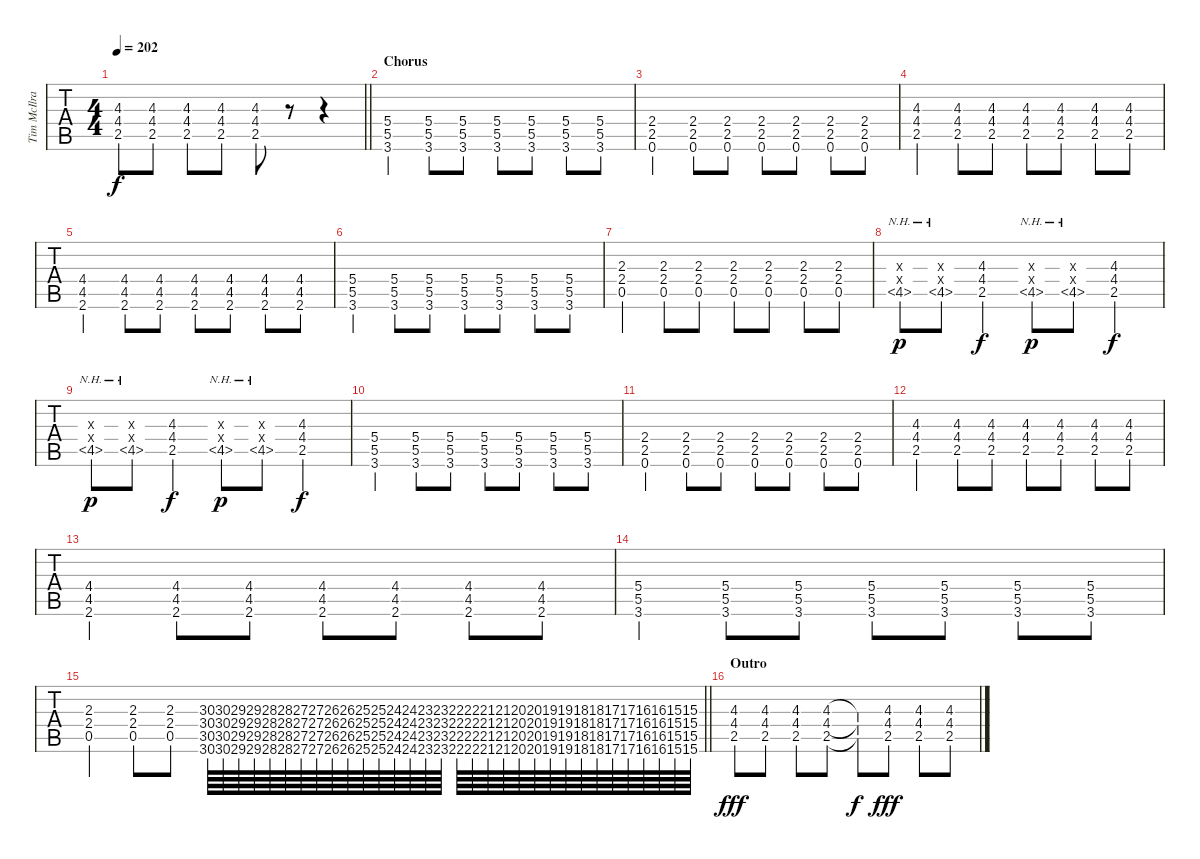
\track ("Tim McIlrath - Guitar One" "Tim McIlra") {instrument distortionguitar}
\staff {tabs}
\tuning (E4 B3 G3 D3 A2 E2) {hide}
\ts (4 4)
\tempo 202
\clef g2
\barLineRight lightlight
\ks c
(4.3 4.4 2.5).8{dy f} (4.3 4.4 2.5).8 (4.3 4.4 2.5).8 (4.3 4.4 2.5).8 (4.3 4.4 2.5).8 r.8 r.4 |
\section ("" "Chorus")
(5.4 5.5 3.6).4 (5.4 5.5 3.6).8 (5.4 5.5 3.6).8 (5.4 5.5 3.6).8 (5.4 5.5 3.6).8 (5.4 5.5 3.6).8 (5.4 5.5 3.6).8 |
(2.4 2.5 0.6).4 (2.4 2.5 0.6).8 (2.4 2.5 0.6).8 (2.4 2.5 0.6).8 (2.4 2.5 0.6).8 (2.4 2.5 0.6).8 (2.4 2.5 0.6).8 |
(4.3 4.4 2.5).4 (4.3 4.4 2.5).8 (4.3 4.4 2.5).8 (4.3 4.4 2.5).8 (4.3 4.4 2.5).8 (4.3 4.4 2.5).8 (4.3 4.4 2.5).8 |
(4.4 4.5 2.6).4 (4.4 4.5 2.6).8 (4.4 4.5 2.6).8 (4.4 4.5 2.6).8 (4.4 4.5 2.6).8 (4.4 4.5 2.6).8 (4.4 4.5 2.6).8 |
(5.4 5.5 3.6).4 (5.4 5.5 3.6).8 (5.4 5.5 3.6).8 (5.4 5.5 3.6).8 (5.4 5.5 3.6).8 (5.4 5.5 3.6).8 (5.4 5.5 3.6).8 |
(2.3 2.4 0.5).4 (2.3 2.4 0.5).8 (2.3 2.4 0.5).8 (2.3 2.4 0.5).8 (2.3 2.4 0.5).8 (2.3 2.4 0.5).8 (2.3 2.4 0.5).8 |
(4.3{x} 4.4{x} 4.5{nh}).8{dy p} (4.3{x} 4.4{x} 4.5{nh}).8 (4.3 4.4 2.5).4{dy f} (4.3{x} 4.4{x} 4.5{nh}).8{dy p} (4.3{x} 4.4{x} 4.5{nh}).8 (4.3 4.4 2.5).4{dy f} |
(4.3{x} 4.4{x} 4.5{nh}).8{dy p} (4.3{x} 4.4{x} 4.5{nh}).8 (4.3 4.4 2.5).4{dy f} (4.3{x} 4.4{x} 4.5{nh}).8{dy p} (4.3{x} 4.4{x} 4.5{nh}).8 (4.3 4.4 2.5).4{dy f} |
(5.4 5.5 3.6).4 (5.4 5.5 3.6).8 (5.4 5.5 3.6).8 (5.4 5.5 3.6).8 (5.4 5.5 3.6).8 (5.4 5.5 3.6).8 (5.4 5.5 3.6).8 |
(2.4 2.5 0.6).4 (2.4 2.5 0.6).8 (2.4 2.5 0.6).8 (2.4 2.5 0.6).8 (2.4 2.5 0.6).8 (2.4 2.5 0.6).8 (2.4 2.5 0.6).8 |
(4.3 4.4 2.5).4 (4.3 4.4 2.5).8 (4.3 4.4 2.5).8 (4.3 4.4 2.5).8 (4.3 4.4 2.5).8 (4.3 4.4 2.5).8 (4.3 4.4 2.5).8 |
(4.4 4.5 2.6).4 (4.4 4.5 2.6).8 (4.4 4.5 2.6).8 (4.4 4.5 2.6).8 (4.4 4.5 2.6).8 (4.4 4.5 2.6).8 (4.4 4.5 2.6).8 |
(5.4 5.5 3.6).4 (5.4 5.5 3.6).8 (5.4 5.5 3.6).8 (5.4 5.5 3.6).8 (5.4 5.5 3.6).8 (5.4 5.5 3.6).8 (5.4 5.5 3.6).8 |
\barLineRight lightlight
(2.3 2.4 0.5).4 (2.3 2.4 0.5).8 (2.3 2.4 0.5).8 (30.3 30.4 30.5 30.6).64 (30.3 30.4 30.5 30.6).64 (29.3 29.4 29.5 29.6).64 (29.3 29.4 29.5 29.6).64 (28.3 28.4 28.5 28.6).64 (28.3 28.4 28.5 28.6).64 (27.3 27.4 27.5 27.6).64 (27.3 27.4 27.5 27.6).64 (26.3 26.4 26.5 26.6).64 (26.3 26.4 26.5 26.6).64 (25.3 25.4 25.5 25.6).64 (25.3 25.4 25.5 25.6).64 (24.3 24.4 24.5 24.6).64 (24.3 24.4 24.5 24.6).64 (23.3 23.4 23.5 23.6).64 (23.3 23.4 23.5 23.6).64 (22.3 22.4 22.5 22.6).64 (22.3 22.4 22.5 22.6).64 (21.3 21.4 21.5 21.6).64 (21.3 21.4 21.5 21.6).64 (20.3 20.4 20.5 20.6).64 (20.3 20.4 20.5 20.6).64 (19.3 19.4 19.5 19.6).64 (19.3 19.4 19.5 19.6).64 (18.3 18.4 18.5 18.6).64 (18.3 18.4 18.5 18.6).64 (17.3 17.4 17.5 17.6).64 (17.3 17.4 17.5 17.6).64 (16.3 16.4 16.5 16.6).64 (16.3 16.4 16.5 16.6).64 (15.3 15.4 15.5 15.6).64 (15.3 15.4 15.5 15.6).64 |
\section ("" "Outro")
(4.3 4.4 2.5).8{dy fff balance 4} (4.3 4.4 2.5).8 (4.3 4.4 2.5).8 (4.3 4.4 2.5).8 (4.3{t} 4.4{t} 2.5{t}).8{dy f} (4.3 4.4 2.5).8{dy fff} (4.3 4.4 2.5).8 (4.3 4.4 2.5).8
